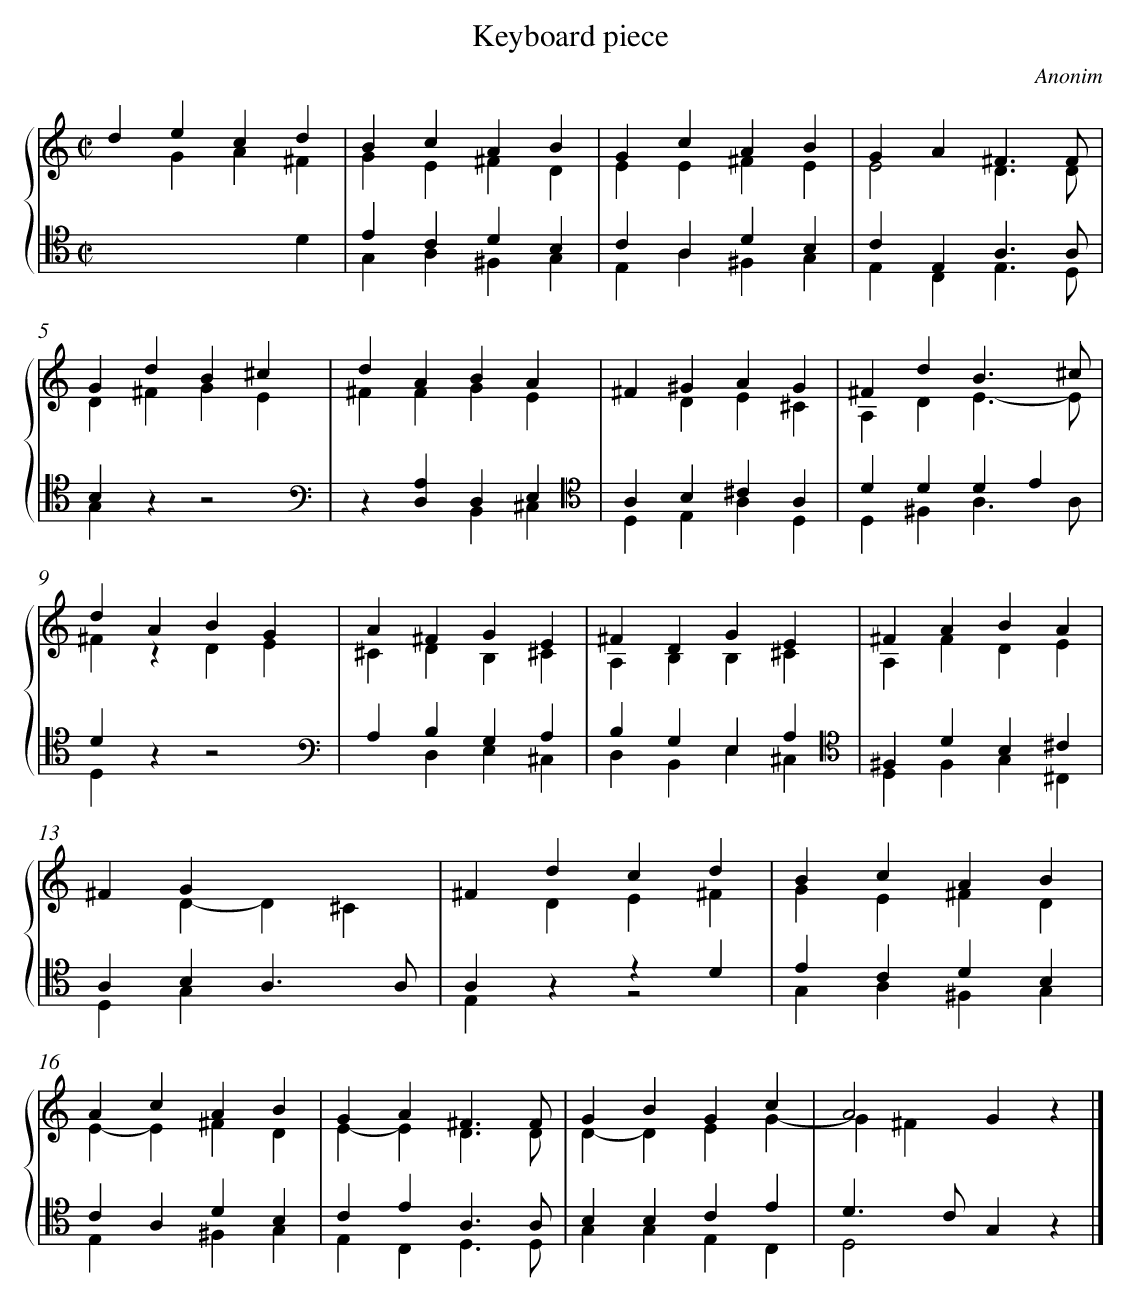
X:1
T: Keyboard piece
C: Anonim
L: 1/4
M: C|
%%staves {1 2}
V: 1
V: 2 clef=tenor
K: C
[V:1] decd & xGA^F |
[V:2] x2xD |
[V:1] BcAB & GE^FD |
[V:2] ECDB, & G,A,^F,G, |
[V:1] GcAB & EE^FE |
[V:2] CA,DB, & E,A,^F,G, |
[V:1] GA^F3/F/ & E2D3/D/ |
[V:2] CE,A,3/A,/ & E,C,E,3/D,/ |
[V:1] GdB^c & D^FGE |
[V:2] B,zz2 & G,zx2 |
[V:1] dABA & ^FFGE |
[V:2] [K:clef=bass]z[A,D,]D,E, & x2B,,^C, |
[V:1] ^F^GAG & xDE^C |
[V:2] [K:clef=tenor]A,B,^CA, & D,E,A,D, |
[V:1] ^FdB3/^c/ & A,DE3/-E/ |
[V:2] DDDE & D,^F,A,3/A,/ |
[V:1] dABG & ^FzDE |
[V:2] Dzz2[K:clef=bass] & D,xx2 |
[V:1] A^FGE & ^CDB,^C |
[V:2] A,B,G,A, & xD,E,^C, |
[V:1] ^FDGE & A,B,B,^C |
[V:2] B,G,E,A, & D,B,,E,^C, |
[V:1] ^FABA & A,FDE |
[V:2] [K:clef=tenor]^F,DB,^C & D,F,G,^C, |
[V:1] ^FGx2 & xD-D^C |
[V:2] A,B,A,3/A,/ & D,G,x2 |
[V:1] ^Fdcd & xDE^F |
[V:2] A,zzD & E,zz2 |
[V:1] BcAB & GE^FD |
[V:2] ECDB, & G,A,^F,G, |
[V:1] AcAB & E-E^FD |
[V:2] CA,DB, & E,x^F,G, |
[V:1] GA^F3/F/ & E-ED3/D/ |
[V:2] CEA,3/A,/ & E,C,D,3/D,/ |
[V:1] GBGc & D-DEG- |
[V:2] B,B,CE & G,G,E,C, |
[V:1] A2Gz & G^Fx2 |]
[V:2] D>CG,z & D,2x2 |]
